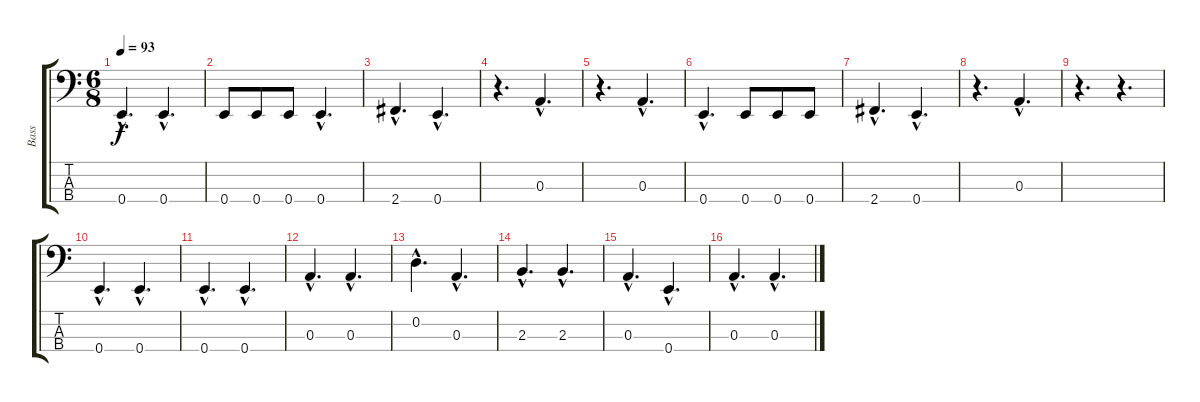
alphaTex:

\track ("Bass" "Bass") {instrument fretlessbass}
\staff {score tabs}
\tuning (G2 D2 A1 E1) {hide}
\ts (6 8)
\tempo 93
\clef f4
\ks c
0.4{hac}.4{d dy f} 0.4{hac}.4{d} |
0.4.8 0.4.8 0.4.8 0.4{hac}.4{d} |
2.4{hac}.4{d} 0.4{hac}.4{d} |
r.4{d} 0.3{hac}.4{d} |
r.4{d} 0.3{hac}.4{d} |
0.4{hac}.4{d} 0.4.8 0.4.8 0.4.8 |
2.4{hac}.4{d} 0.4{hac}.4{d} |
r.4{d} 0.3{hac}.4{d} |
r.4{d} r.4{d} |
0.4{hac}.4{d} 0.4{hac}.4{d} |
0.4{hac}.4{d} 0.4{hac}.4{d} |
0.3{hac}.4{d} 0.3{hac}.4{d} |
0.2{hac}.4{d} 0.3{hac}.4{d} |
2.3{hac}.4{d} 2.3{hac}.4{d} |
0.3{hac}.4{d} 0.4{hac}.4{d} |
0.3{hac}.4{d} 0.3{hac}.4{d}
